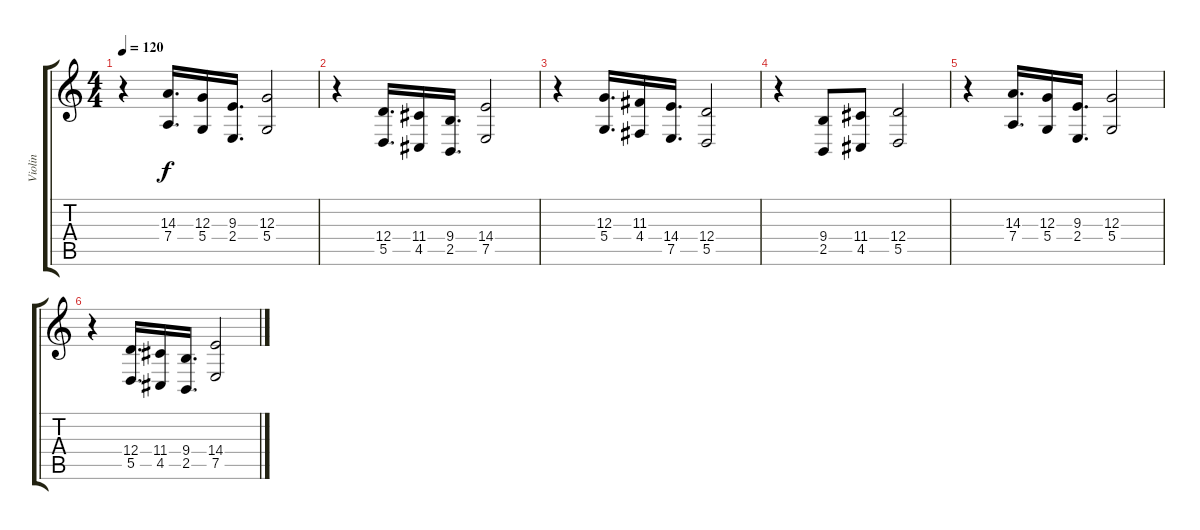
\track ("Violin" "Violin") {instrument violin}
\staff {score tabs}
\tuning (E4 B3 G3 D3 A2 E2) {hide}
\ts (4 4)
\tempo 120
\clef g2
\ks c
r.4{dy f} (14.3 7.4).16{d} (12.3 5.4).16 (9.3 2.4).16{d} (12.3 5.4).2 |
r.4 (12.4 5.5).16{d} (11.4 4.5).16 (9.4 2.5).16{d} (14.4 7.5).2 |
r.4 (12.3 5.4).16{d} (11.3 4.4).16 (14.4 7.5).16{d} (12.4 5.5).2 |
r.4 (9.4 2.5).8 (11.4 4.5).8 (12.4 5.5).2 |
r.4 (14.3 7.4).16{d} (12.3 5.4).16 (9.3 2.4).16{d} (12.3 5.4).2 |
r.4 (12.4 5.5).16{d} (11.4 4.5).16 (9.4 2.5).16{d} (14.4 7.5).2
